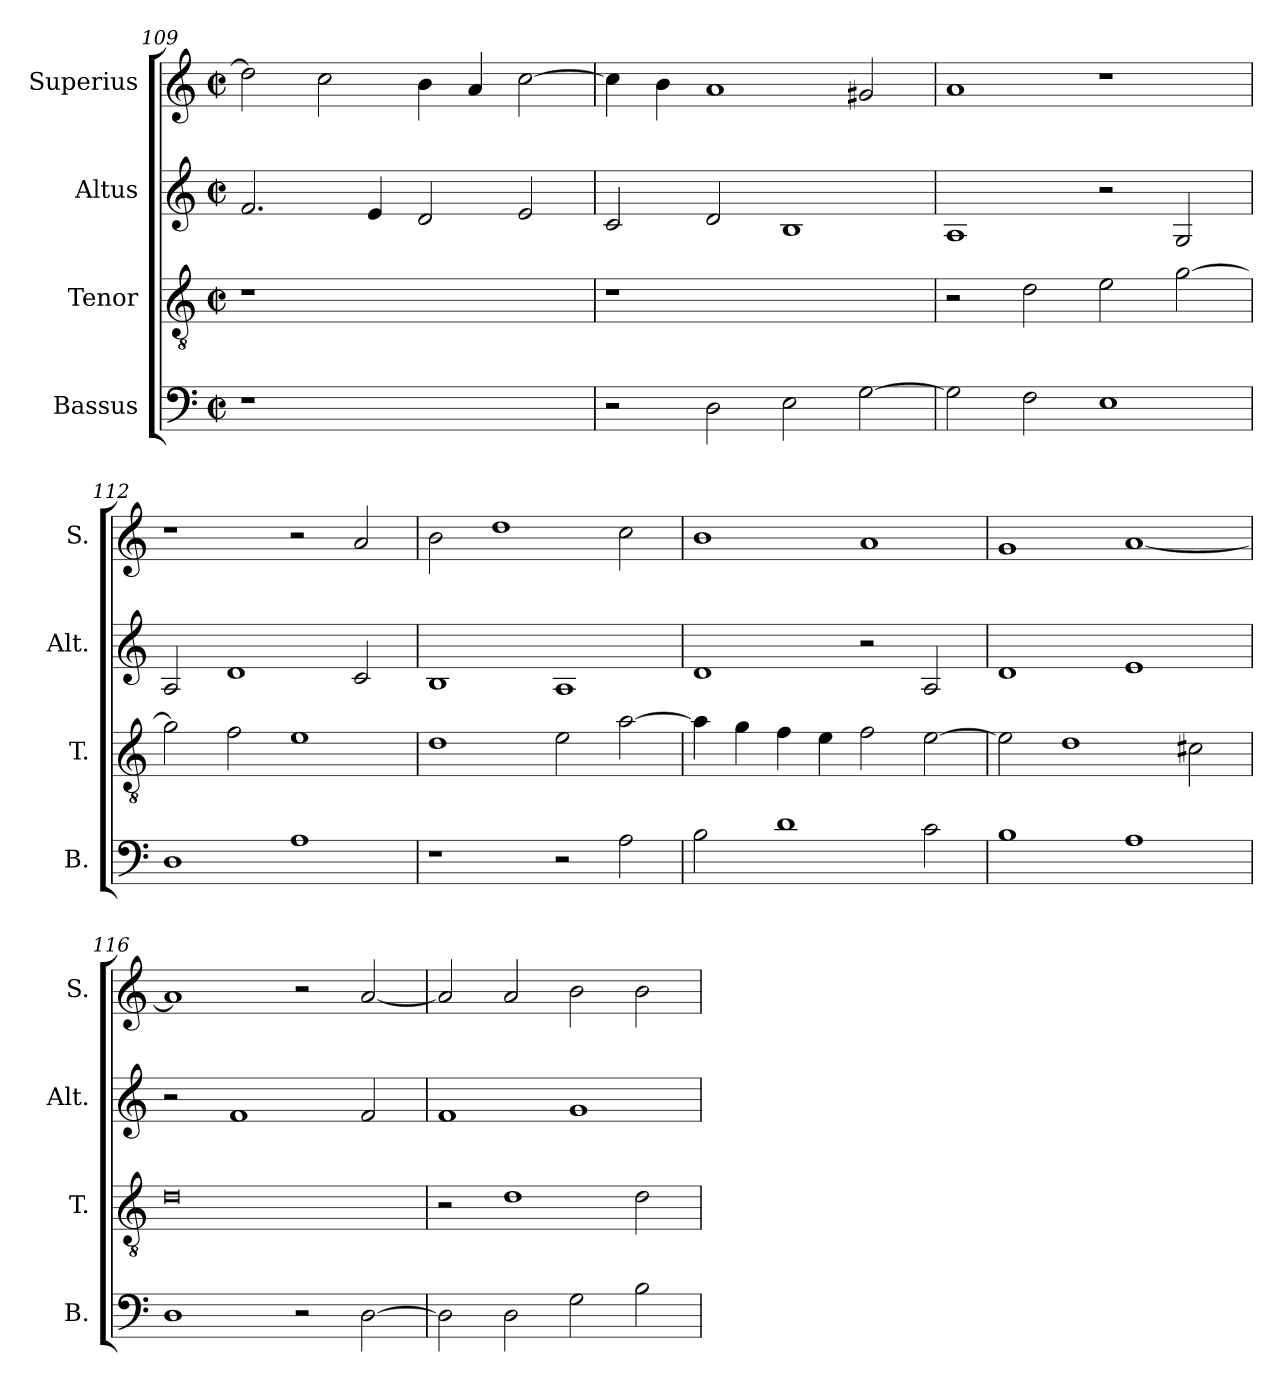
**kern	**kern	**kern	**kern
*part4	*part3	*part2	*part1
*staff4	*staff3	*staff2	*staff1
*I"Bassus	*I"Tenor	*I"Altus	*I"Superius
*I'B.	*I'T.	*I'Alt.	*I'S.
*clefF4	*clefGv2	*clefG2	*clefG2
*	*ITrd7c12	*	*
*k[]	*k[]	*k[]	*k[]
*C:	*C:	*C:	*C:
*M2/2	*M2/2	*M2/2	*M2/2
*met(c|)	*met(c|)	*met(c|)	*met(c|)
=109	=109	=109	=109
!LO:N:vis=1	!LO:N:vis=1	!	!
1r	1r	2.fi/	2ddi\]
.	.	.	2cci\
.	.	4ei/	.
1ryy	1ryy	2di/	4bi\
.	.	.	4ai/
.	.	2ei/	[>2cci\
!!LO:LB:g=z
=110	=110	=110	=110
!	!LO:N:vis=1	!	!
2r	1r	2ci/	4cci\]
.	.	.	4bi\
2Di\	.	2di/	1ai
2Ei\	1ryy	1Bi	.
[>2Gi\	.	.	2g#Xi/
=111	=111	=111	=111
2Gi\]	2r	1Ai	1ai
2Fi\	2Di\	.	.
1Ei	2Ei\	2r	1r
.	[>2Gi\	2Gi/	.
=112	=112	=112	=112
1Di	2Gi\]	2Ai/	1r
.	2Fi\	1di	.
1Ai	1Ei	.	2r
.	.	2ci/	2ai/
=113	=113	=113	=113
1r	1Di	1Bi	2bi\
.	.	.	1ddi
2r	2Ei\	1Ai	.
2Ai\	[>2Ai\	.	2cci\
=114	=114	=114	=114
2Bi\	4Ai\]	1di	1bi
.	4Gi\	.	.
1di	4Fi\	.	.
.	4Ei\	.	.
.	2Fi\	2r	1ai
2ci\	[>2Ei\	2Ai/	.
!!LO:LB:g=z
=115	=115	=115	=115
1Bi	2Ei\]	1di	1gi
.	1Di	.	.
1Ai	.	1ei	[<1ai
.	2C#Xi\	.	.
=116	=116	=116	=116
1Di	0Di	2r	1ai]
.	.	1fi	.
2r	.	.	2r
[>2Di\	.	2fi/	[<2ai/
=117	=117	=117	=117
2Di\]	2r	1fi	2ai/]
2Di\	1Di	.	2ai/
2Gi\	.	1gi	2bi\
2Bi\	2Di\	.	2bi\
=	=	=	=
*-	*-	*-	*-
